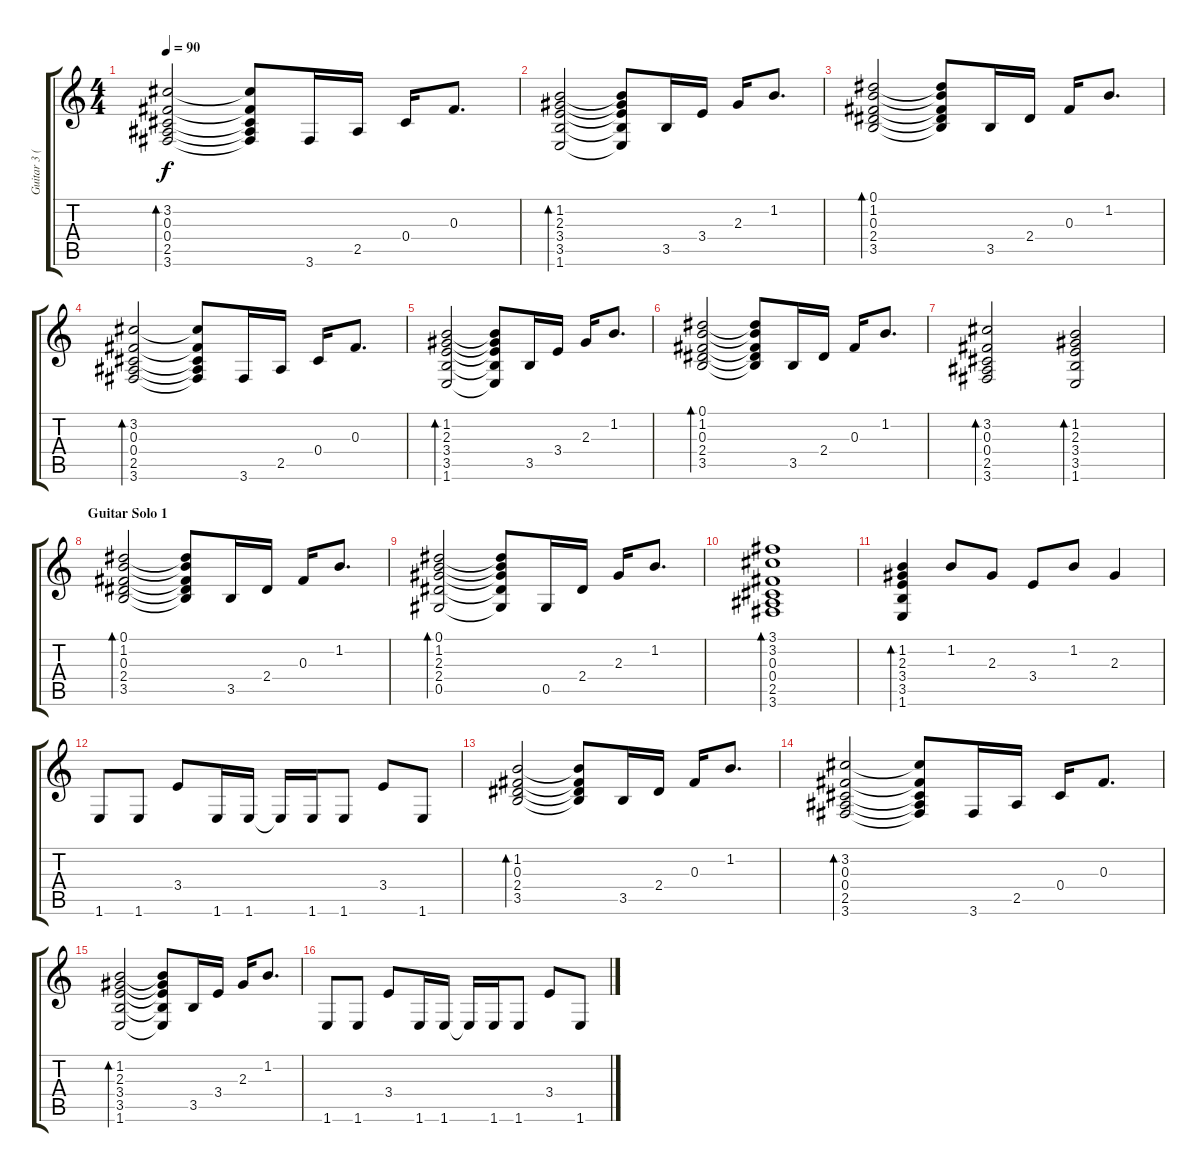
\track ("Guitar 3 (Slash& Izzy)" "Guitar 3 (") {instrument electricguitarjazz}
\staff {score tabs}
\tuning (Eb4 Bb3 Gb3 Db3 Ab2 Eb2) {hide}
\ts (4 4)
\tempo 90
\clef g2
\ks c
(3.2 0.3 0.4 2.5 3.6).2{bd 120 dy f} (3.2{t} 0.3{t} 0.4{t} 2.5{t} 3.6{t}).8 3.6.16 2.5.16 0.4.16 0.3.8{d} |
(1.2 2.3 3.4 3.5 1.6).2{bd 120} (1.2{t} 2.3{t} 3.4{t} 3.5{t} 1.6{t}).8 3.5.16 3.4.16 2.3.16 1.2.8{d} |
(0.1 1.2 0.3 2.4 3.5).2{bd 120} (0.1{t} 1.2{t} 0.3{t} 2.4{t} 3.5{t}).8 3.5.16 2.4.16 0.3.16 1.2.8{d} |
(3.2 0.3 0.4 2.5 3.6).2{bd 120} (3.2{t} 0.3{t} 0.4{t} 2.5{t} 3.6{t}).8 3.6.16 2.5.16 0.4.16 0.3.8{d} |
(1.2 2.3 3.4 3.5 1.6).2{bd 120} (1.2{t} 2.3{t} 3.4{t} 3.5{t} 1.6{t}).8 3.5.16 3.4.16 2.3.16 1.2.8{d} |
(0.1 1.2 0.3 2.4 3.5).2{bd 120} (0.1{t} 1.2{t} 0.3{t} 2.4{t} 3.5{t}).8 3.5.16 2.4.16 0.3.16 1.2.8{d} |
(3.2 0.3 0.4 2.5 3.6).2{bd 120} (1.2 2.3 3.4 3.5 1.6).2{bd 120} |
\section ("" "Guitar Solo 1")
(0.1 1.2 0.3 2.4 3.5).2{bd 120} (0.1{t} 1.2{t} 0.3{t} 2.4{t} 3.5{t}).8 3.5.16 2.4.16 0.3.16 1.2.8{d} |
(0.1 1.2 2.3 2.4 0.5).2{bd 120} (0.1{t} 1.2{t} 2.3{t} 2.4{t} 0.5{t}).8 0.5.16 2.4.16 2.3.16 1.2.8{d} |
(3.1 3.2 0.3 0.4 2.5 3.6).1{bd 120} |
(1.2 2.3 3.4 3.5 1.6).4{bd 120} 1.2.8 2.3.8 3.4.8 1.2.8 2.3.4 |
1.6.8 1.6.8 3.4.8 1.6.16 1.6.16 1.6{t}.16 1.6.16 1.6.8 3.4.8 1.6.8 |
(1.2 0.3 2.4 3.5).2{bd 120} (1.2{t} 0.3{t} 2.4{t} 3.5{t}).8 3.5.16 2.4.16 0.3.16 1.2.8{d} |
(3.2 0.3 0.4 2.5 3.6).2{bd 120} (3.2{t} 0.3{t} 0.4{t} 2.5{t} 3.6{t}).8 3.6.16 2.5.16 0.4.16 0.3.8{d} |
(1.2 2.3 3.4 3.5 1.6).2{bd 120} (1.2{t} 2.3{t} 3.4{t} 3.5{t} 1.6{t}).8 3.5.16 3.4.16 2.3.16 1.2.8{d} |
1.6.8 1.6.8 3.4.8 1.6.16 1.6.16 1.6{t}.16 1.6.16 1.6.8 3.4.8 1.6.8
